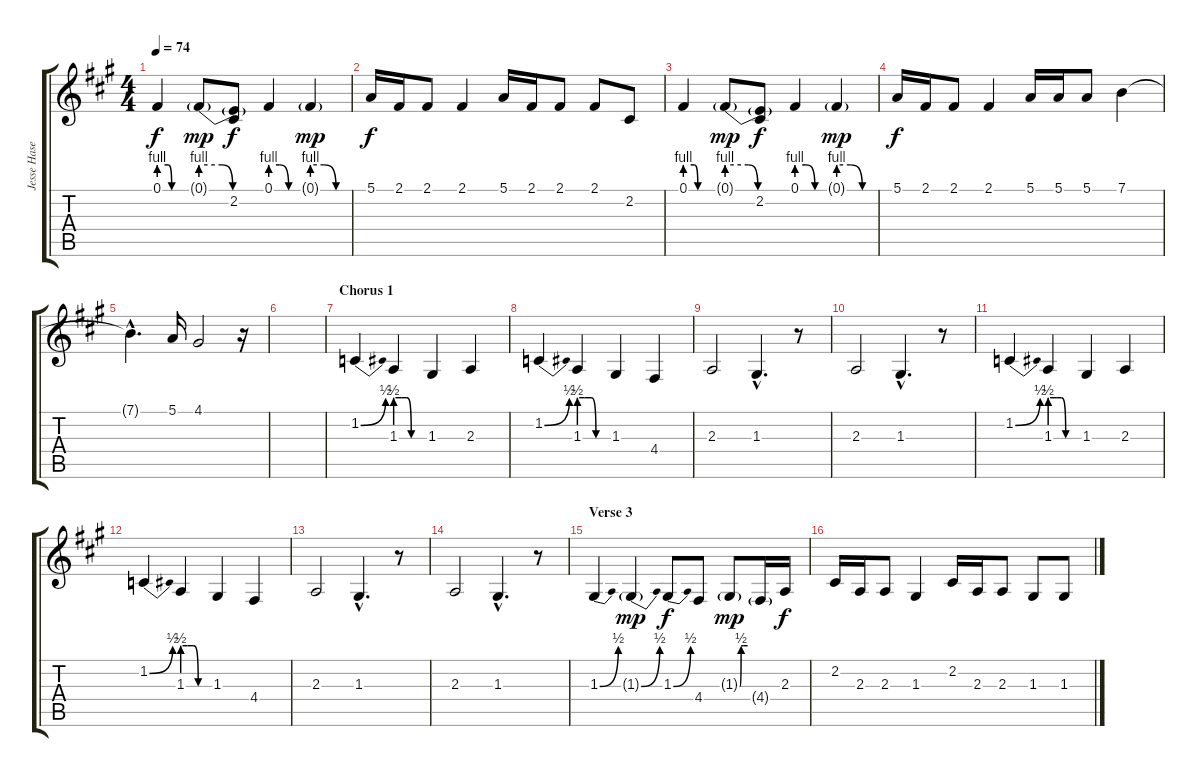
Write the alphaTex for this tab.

\track ("Jesse Hasek (Right)" "Jesse Hase") {instrument clarinet}
\staff {score tabs}
\tuning (E4 B3 G3 D3 A2 E2) {hide}
\ts (4 4)
\tempo 74
\clef g2
\ks f#minor
0.1{be (custom 0 4 20 4 28 0 39 0 60 0)}.4{dy f} 0.1{be (custom 0 4 20 4 30 0 40 0 60 0) g}.8{dy mp} (0.1{t} 2.2).8{dy f} 0.1{be (custom 0 4 20 4 40 0 60 0)}.4 0.1{be (custom 0 4 20 4 40 0 60 0) g}.4{dy mp} |
5.1.16{dy f} 2.1.16 2.1.8 2.1.4 5.1.16 2.1.16 2.1.8 2.1.8 2.2.8 |
0.1{be (custom 0 4 20 4 28 0 39 0 60 0)}.4 0.1{be (custom 0 4 20 4 29 0 40 0 60 0) g}.8{dy mp} (0.1{t} 2.2).8{dy f} 0.1{be (custom 0 4 20 4 40 0 60 0)}.4 0.1{be (custom 0 4 20 4 40 0 60 0) g}.4{dy mp} |
5.1.16{dy f} 2.1.16 2.1.8 2.1.4 5.1.16 5.1.16 5.1.8 7.1.4 |
7.1{hac t}.4{d} 5.1.16 4.1.2 r.16 |
|
\section ("" "Chorus 1")
1.2{be (bend 0 0 60 2)}.4 1.3{be (custom 0 2 13 2 24 2 33 0 40 0 60 0)}.4 1.3.4 2.3.4 |
1.2{be (bend 0 0 60 2)}.4 1.3{be (custom 0 2 11 2 25 2 35 0 40 0 60 0)}.4 1.3.4 4.4.4 |
2.3.2 1.3{hac}.4{d} r.8 |
2.3.2 1.3{hac}.4{d} r.8 |
1.2{be (bend 0 0 60 2)}.4 1.3{be (custom 0 2 13 2 24 2 33 0 40 0 60 0)}.4 1.3.4 2.3.4 |
1.2{be (bend 0 0 60 2)}.4 1.3{be (custom 0 2 11 2 25 2 35 0 40 0 60 0)}.4 1.3.4 4.4.4 |
2.3.2 1.3{hac}.4{d} r.8 |
2.3.2 1.3{hac}.4{d} r.8 |
\section ("" "Verse 3")
1.3{be (bend 0 0 60 2)}.4 1.3{be (bend 0 0 60 2) g}.4{dy mp} 1.3{be (bend 0 0 60 2)}.8{dy f} 4.4.8 1.3{be (custom 0 0 10 2 13 2 30 2 60 2) g}.8{dy mp} 4.4{g}.16 2.3.16{dy f} |
2.2.16 2.3.16 2.3.8 1.3.4 2.2.16 2.3.16 2.3.8 1.3.8 1.3.8
